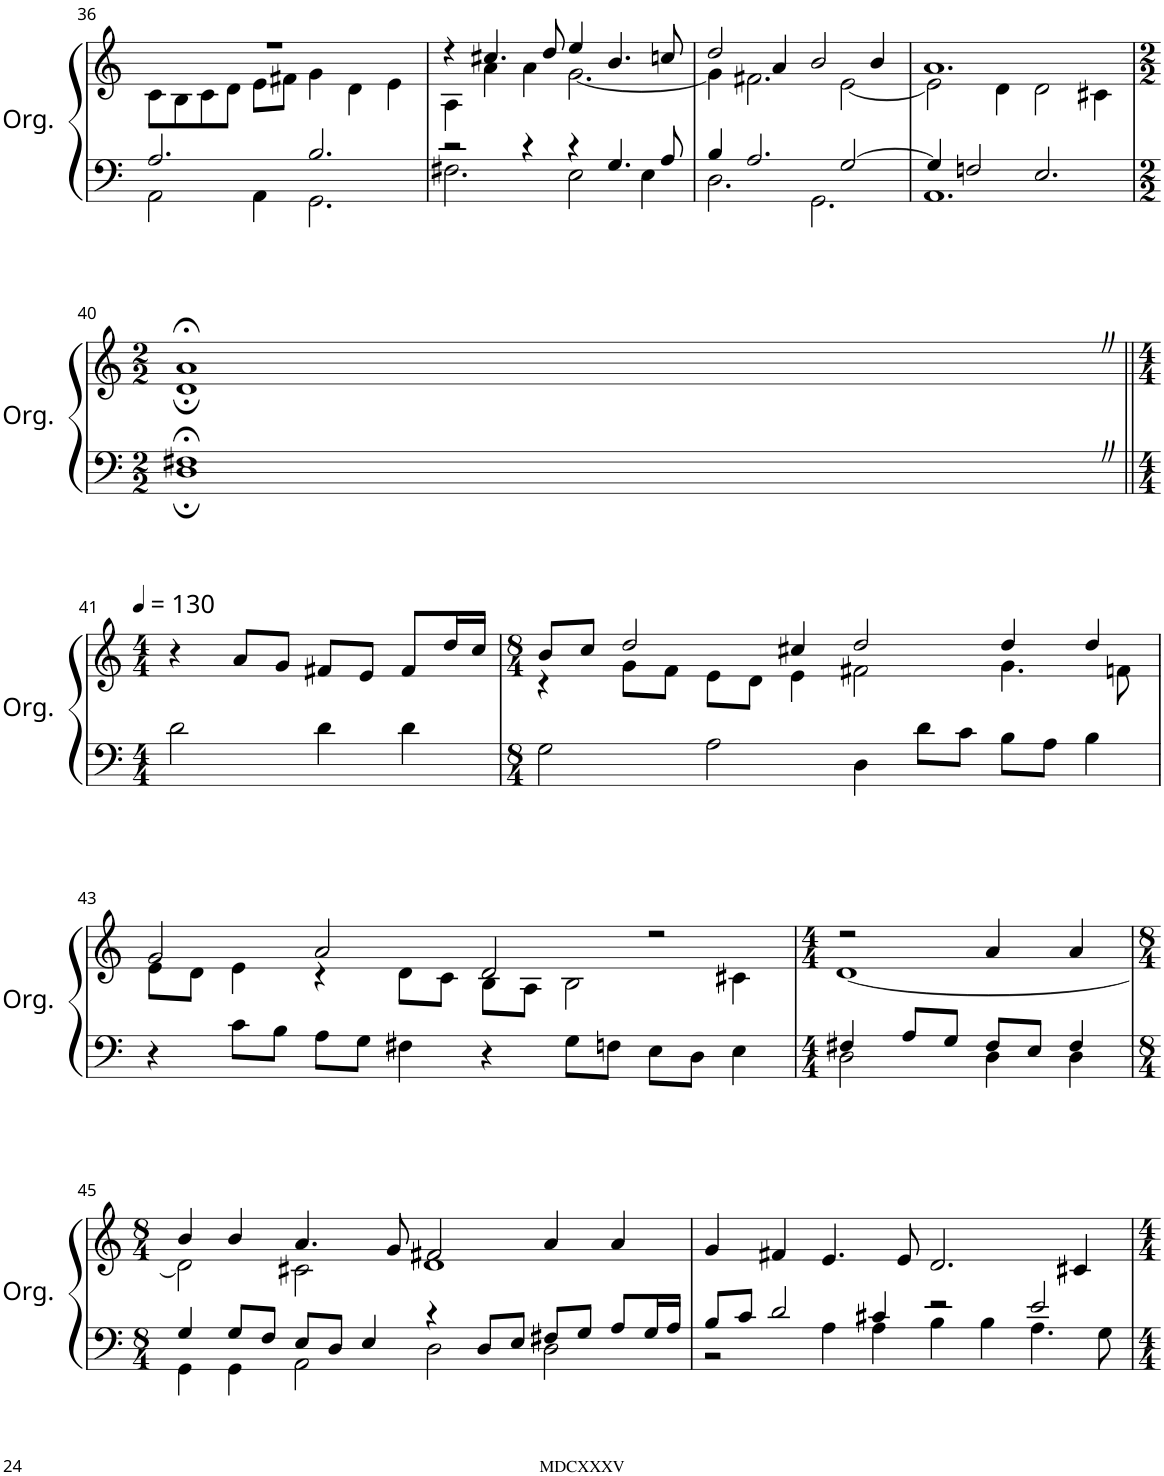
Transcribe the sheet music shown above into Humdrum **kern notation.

**kern	**kern	**kern
*part2	*part2	*part1
*staff3	*staff2	*staff1
*I"Organ	*	*I"Voice
*I'Org.	*	*I'Vo.
!!LO:PB:g=z
*clefF4	*clefG2	*clefGv2
*k[]	*k[]	*k[]
*M3/2	*M3/2	*M3/2
=36	=36	=36
*^	*^	*
2.A/	2AA\	1.r	8c\L	1.r
.	.	.	8B\	.
.	.	.	8c\	.
.	.	.	8d\J	.
.	4AA\	.	8e\L	.
.	.	.	8f#X\J	.
2.B/	2.GG\	.	4g\	.
.	.	.	4d\	.
.	.	.	4e\	.
=37	=37	=37	=37	=37
2r	2.F#X\	4r	4A\	1.r
.	.	4.cc#X/	4a\	.
4r	.	.	4a\	.
.	.	8dd/	.	.
4r	2E\	4ee/	[2.g\	.
4.G/	.	4.b/	.	.
.	4E\	.	.	.
8A/	.	8ccn/	.	.
=38	=38	=38	=38	=38
4B/	2.D\	2dd/	4g\]	1.r
2.A/	.	.	2.f#X\	.
.	.	4a/	.	.
.	2.GG\	2b/	.	.
[2G/	.	.	[2e\	.
.	.	4b/	.	.
=39	=39	=39	=39	=39
4G/]	1.AA	1.a	2e\]	1.r
2Fn/	.	.	.	.
.	.	.	4d\	.
2.E/	.	.	2d\	.
.	.	.	4c#X\	.
!!LO:LB:g=z
=40	=40	=40	=40	=40
*M2/2	*	*M2/2	*	*M2/2
1F#X;<Z	1D;	1a;<Z	1d;	1r;<
*v	*v	*	*	*
*	*v	*v	*
!!LO:LB:g=z
=41||	=41||	=41||
*M4/4	*M4/4	*M4/4
*	*	*MM130
2d\	4r	1r
.	8a/L	.
.	8g/J	.
4d\	8f#X/L	.
.	8e/J	.
4d\	8f#/L	.
.	16dd/L	.
.	16cc/JJ	.
=42	=42	=42
*M8/4	*M8/4	*M8/4
*	*^	*
2G\	8b/L	4r	0r
.	8cc/J	.	.
.	2dd/	8g\L	.
.	.	8f\J	.
2A\	.	8e\L	.
.	.	8d\J	.
.	4cc#X/	4e\	.
4D\	2dd/	2f#X\	.
8d\L	.	.	.
8c\J	.	.	.
8B\L	4dd/	4.g\	.
8A\J	.	.	.
4B\	4dd/	.	.
.	.	8fn\	.
!!LO:LB:g=z
=43	=43	=43	=43
4r	2g/	8e\L	0r
.	.	8d\J	.
8c\L	.	4e\	.
8B\J	.	.	.
8A\L	2a/	4r	.
8G\J	.	.	.
4F#X\	.	8d\L	.
.	.	8c\J	.
4r	2d/	8B\L	.
.	.	8A\J	.
8G\L	.	2B\	.
8Fn\J	.	.	.
8E\L	2r	.	.
8D\J	.	.	.
4E\	.	4c#X\	.
=44	=44	=44	=44
*M4/4	*M4/4	*	*M4/4
*^	*	*	*
4F#X/	2D\	2r	[1d	1r
8A/L	.	.	.	.
8G/J	.	.	.	.
8F#/L	4D\	4a/	.	.
8E/J	.	.	.	.
4F#/	4D\	4a/	.	.
!!LO:LB:g=z
=45	=45	=45	=45	=45
*M8/4	*	*M8/4	*	*M8/4
4G/	4GG\	4b/	2d\]	0r
8G/L	4GG\	4b/	.	.
8F/J	.	.	.	.
8E/L	2AA\	4.a/	2c#X\	.
8D/J	.	.	.	.
4E/	.	.	.	.
.	.	8g/	.	.
4r	2D\	2f#X/	1d	.
8D/L	.	.	.	.
8E/J	.	.	.	.
8F#X/L	2D\	4a/	.	.
8G/J	.	.	.	.
8A/L	.	4a/	.	.
16G/L	.	.	.	.
16A/JJ	.	.	.	.
*	*	*v	*v	*
=46	=46	=46	=46
8B/L	2r	4g/	0r
8c/J	.	.	.
2d/	.	4f#X/	.
.	4A\	4.e/	.
4c#X/	4A\	.	.
.	.	8e/	.
2r	4B\	2.d/	.
.	4B\	.	.
2e/	4.A\	.	.
.	.	4c#X/	.
.	8G\	.	.
*v	*v	*	*
=	=	=
*-	*-	*-
